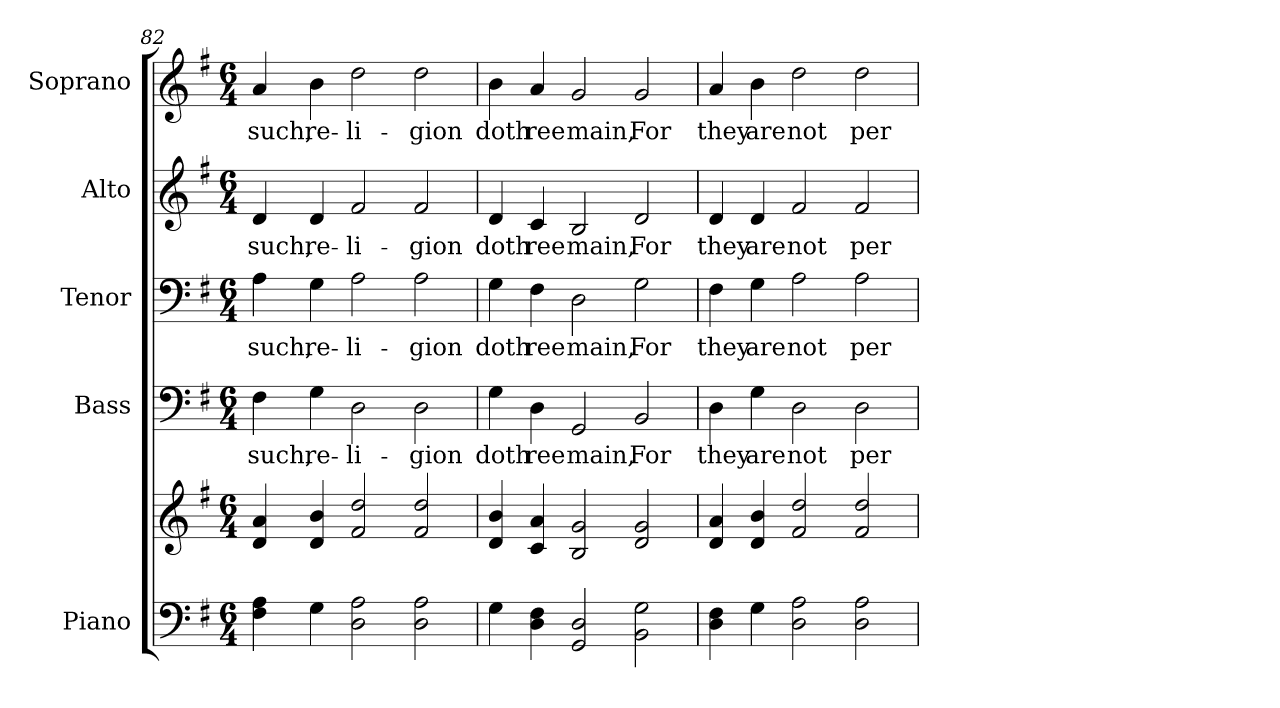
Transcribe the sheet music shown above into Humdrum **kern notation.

**kern	**kern	**kern	**text	**kern	**text	**kern	**text	**kern	**text
*part5	*part5	*part4	*part4	*part3	*part3	*part2	*part2	*part1	*part1
*staff6	*staff5	*staff4	*staff4	*staff3	*staff3	*staff2	*staff2	*staff1	*staff1
*I"Piano	*	*I"Bass	*	*I"Tenor	*	*I"Alto	*	*I"Soprano	*
*I'Pno.	*	*I'B.	*	*I'T.	*	*I'A.	*	*I'S.	*
*clefF4	*clefG2	*clefF4	*	*clefF4	*	*clefG2	*	*clefG2	*
*k[f#]	*k[f#]	*k[f#]	*	*k[f#]	*	*k[f#]	*	*k[f#]	*
*G:	*G:	*G:	*	*G:	*	*G:	*	*G:	*
*M6/4	*M6/4	*M6/4	*	*M6/4	*	*M6/4	*	*M6/4	*
=82	=82	=82	=82	=82	=82	=82	=82	=82	=82
!	!	!	!LO:LY:b:color=#000000	!	!	!	!	!	!
!	!	!	!	!	!LO:LY:b:color=#000000	!	!	!	!
!	!	!	!	!	!	!	!LO:LY:b:color=#000000	!	!
!	!	!	!	!	!	!	!	!	!LO:LY:b:color=#000000
4F#i\ 4Ai	4di/ 4ai	4F#i\	such,	4Ai\	such,	4di/	such,	4ai/	such,
!	!	!	!LO:LY:b:color=#000000	!	!	!	!	!	!
!	!	!	!	!	!LO:LY:b:color=#000000	!	!	!	!
!	!	!	!	!	!	!	!LO:LY:b:color=#000000	!	!
!	!	!	!	!	!	!	!	!	!LO:LY:b:color=#000000
4Gi\	4di/ 4bi	4Gi\	re-	4Gi\	re-	4di/	re-	4bi\	re-
!	!	!	!LO:LY:b:color=#000000	!	!	!	!	!	!
!	!	!	!	!	!LO:LY:b:color=#000000	!	!	!	!
!	!	!	!	!	!	!	!LO:LY:b:color=#000000	!	!
!	!	!	!	!	!	!	!	!	!LO:LY:b:color=#000000
2Di\ 2Ai	2f#i/ 2ddi	2Di\	-li-	2Ai\	-li-	2f#i/	-li-	2ddi\	-li-
!	!	!	!LO:LY:b:color=#000000	!	!	!	!	!	!
!	!	!	!	!	!LO:LY:b:color=#000000	!	!	!	!
!	!	!	!	!	!	!	!LO:LY:b:color=#000000	!	!
!	!	!	!	!	!	!	!	!	!LO:LY:b:color=#000000
2Di\ 2Ai	2f#i/ 2ddi	2Di\	-gion	2Ai\	-gion	2f#i/	-gion	2ddi\	-gion
!!LO:PB:g=z
=83	=83	=83	=83	=83	=83	=83	=83	=83	=83
!	!	!	!LO:LY:b:color=#000000	!	!	!	!	!	!
!	!	!	!	!	!LO:LY:b:color=#000000	!	!	!	!
!	!	!	!	!	!	!	!LO:LY:b:color=#000000	!	!
!	!	!	!	!	!	!	!	!	!LO:LY:b:color=#000000
4Gi\	4di/ 4bi	4Gi\	doth	4Gi\	doth	4di/	doth	4bi\	doth
!	!	!	!LO:LY:b:color=#000000	!	!	!	!	!	!
!	!	!	!	!	!LO:LY:b:color=#000000	!	!	!	!
!	!	!	!	!	!	!	!LO:LY:b:color=#000000	!	!
!	!	!	!	!	!	!	!	!	!LO:LY:b:color=#000000
4Di\ 4F#i	4ci/ 4ai	4Di\	ree	4F#i\	ree	4ci/	ree	4ai/	ree
!	!	!	!LO:LY:b:color=#000000	!	!	!	!	!	!
!	!	!	!	!	!LO:LY:b:color=#000000	!	!	!	!
!	!	!	!	!	!	!	!LO:LY:b:color=#000000	!	!
!	!	!	!	!	!	!	!	!	!LO:LY:b:color=#000000
2GGi/ 2Di	2Bi/ 2gi	2GGi/	main,	2Di\	main,	2Bi/	main,	2gi/	main,
!	!	!	!LO:LY:b:color=#000000	!	!	!	!	!	!
!	!	!	!	!	!LO:LY:b:color=#000000	!	!	!	!
!	!	!	!	!	!	!	!LO:LY:b:color=#000000	!	!
!	!	!	!	!	!	!	!	!	!LO:LY:b:color=#000000
2BBi\ 2Gi	2di/ 2gi	2BBi/	For	2Gi\	For	2di/	For	2gi/	For
=84	=84	=84	=84	=84	=84	=84	=84	=84	=84
!	!	!	!LO:LY:b:color=#000000	!	!	!	!	!	!
!	!	!	!	!	!LO:LY:b:color=#000000	!	!	!	!
!	!	!	!	!	!	!	!LO:LY:b:color=#000000	!	!
!	!	!	!	!	!	!	!	!	!LO:LY:b:color=#000000
4Di\ 4F#i	4di/ 4ai	4Di\	they	4F#i\	they	4di/	they	4ai/	they
!	!	!	!LO:LY:b:color=#000000	!	!	!	!	!	!
!	!	!	!	!	!LO:LY:b:color=#000000	!	!	!	!
!	!	!	!	!	!	!	!LO:LY:b:color=#000000	!	!
!	!	!	!	!	!	!	!	!	!LO:LY:b:color=#000000
4Gi\	4di/ 4bi	4Gi\	are	4Gi\	are	4di/	are	4bi\	are
!	!	!	!LO:LY:b:color=#000000	!	!	!	!	!	!
!	!	!	!	!	!LO:LY:b:color=#000000	!	!	!	!
!	!	!	!	!	!	!	!LO:LY:b:color=#000000	!	!
!	!	!	!	!	!	!	!	!	!LO:LY:b:color=#000000
2Di\ 2Ai	2f#i/ 2ddi	2Di\	not	2Ai\	not	2f#i/	not	2ddi\	not
!	!	!	!LO:LY:b:color=#000000	!	!	!	!	!	!
!	!	!	!	!	!LO:LY:b:color=#000000	!	!	!	!
!	!	!	!	!	!	!	!LO:LY:b:color=#000000	!	!
!	!	!	!	!	!	!	!	!	!LO:LY:b:color=#000000
2Di\ 2Ai	2f#i/ 2ddi	2Di\	per-	2Ai\	per-	2f#i/	per-	2ddi\	per-
=	=	=	=	=	=	=	=	=	=
*-	*-	*-	*-	*-	*-	*-	*-	*-	*-
